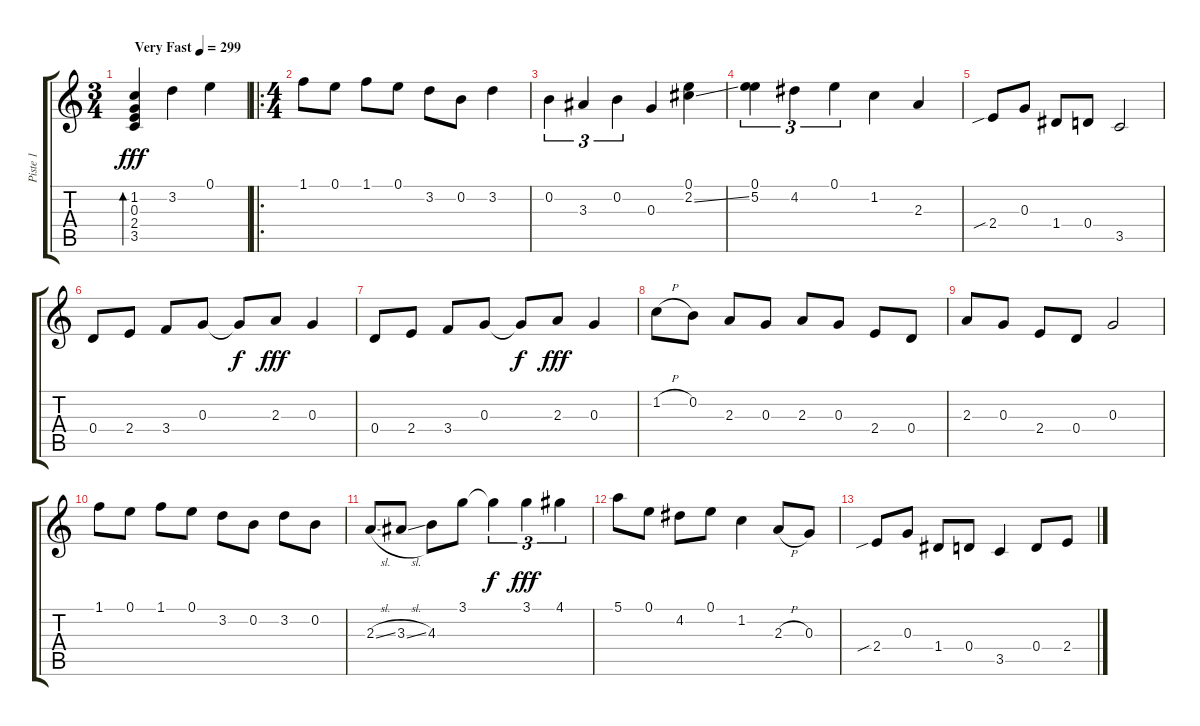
\track ("Piste 1" "Piste 1") {instrument acousticguitarsteel}
\staff {score tabs}
\tuning (E4 B3 G3 D3 A2 E2) {hide}
\ts (3 4)
\tempo (299 "Very Fast")
\clef g2
\ks c
(1.2 0.3 2.4 3.5).4{bd 480 dy fff instrument acousticguitarsteel} 3.2.4 0.1.4 |
\ro
\ts (4 4)
1.1.8 0.1.8 1.1.8 0.1.8 3.2.8 0.2.8 3.2.4 |
0.2.4{tu (3 2)} 3.3.4{tu (3 2)} 0.2.4{tu (3 2)} 0.3.4 (0.1 2.2{ss}).4 |
(0.1 5.2).4{tu (3 2)} 4.2.4{tu (3 2)} 0.1.4{tu (3 2)} 1.2.4 2.3.4 |
2.4{sib}.8 0.3.8 1.4.8 0.4.8 3.5.2 |
0.4.8 2.4.8 3.4.8 0.3.8 0.3{t}.8{dy f} 2.3.8{dy fff} 0.3.4 |
0.4.8 2.4.8 3.4.8 0.3.8 0.3{t}.8{dy f} 2.3.8{dy fff} 0.3.4 |
1.2{h}.8 0.2.8 2.3.8 0.3.8 2.3.8 0.3.8 2.4.8 0.4.8 |
2.3.8 0.3.8 2.4.8 0.4.8 0.3.2 |
1.1.8 0.1.8 1.1.8 0.1.8 3.2.8 0.2.8 3.2.8 0.2.8 |
2.3{sl}.8 3.3{sl}.8 4.3.8 3.1.8 3.1{t}.4{tu (3 2) dy f} 3.1.4{tu (3 2) dy fff} 4.1.4{tu (3 2)} |
5.1.8 0.1.8 4.2.8 0.1.8 1.2.4 2.3{h}.8 0.3.8 |
2.4{sib}.8 0.3.8 1.4.8 0.4.8 3.5.4 0.4.8 2.4.8
